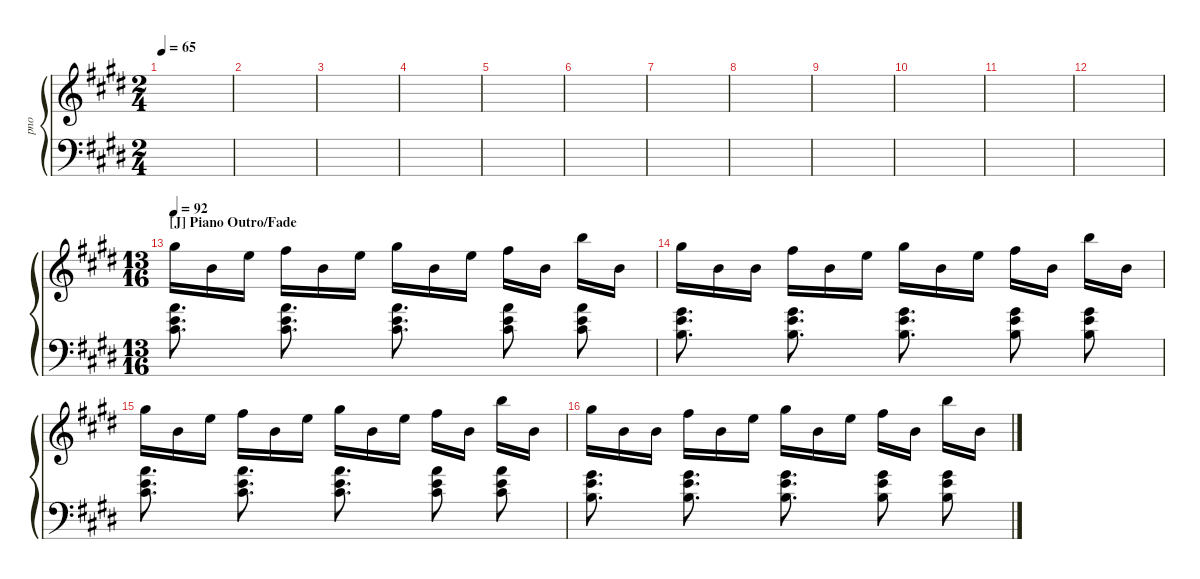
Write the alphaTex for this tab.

\defaultSystemsLayout 4
\hideDynamics
\bracketExtendMode groupsimilarinstruments
\otherSystemsTrackNameOrientation horizontal
\chordDiagramsInScore
\track ("A.Piano" "pno") {instrument electricpiano1}
\staff {score}
\tuning (E4 B3 G3 D3 A2 E2)
\ts (2 4)
\tempo 65
\clef g2
\ks e
|
|
|
|
|
|
|
|
|
|
|
|
\ts (13 16)
\beaming (16 3 3 3 2 2)
\section ("J" "Piano Outro/Fade")
\tempo 92
\scale
1.05714 16.1{acc #}.16 7.1{acc forcenatural}.16 12.1{acc forcenatural}.16 14.1{acc #}.16 7.1{acc forcenatural}.16 12.1{acc forcenatural}.16 16.1{acc #}.16 7.1{acc forcenatural}.16 12.1{acc forcenatural}.16 14.1{acc #}.16 7.1{acc forcenatural}.16 19.1{acc forcenatural}.16 7.1{acc forcenatural}.16 |
\scale
0.942856 16.1{acc #}.16 7.1{acc forcenatural}.16 7.1{acc forcenatural}.16 14.1{acc #}.16 7.1{acc forcenatural}.16 12.1{acc forcenatural}.16 16.1{acc #}.16 7.1{acc forcenatural}.16 12.1{acc forcenatural}.16 14.1{acc #}.16 7.1{acc forcenatural}.16 19.1{acc forcenatural}.16 7.1{acc forcenatural}.16 |
16.1{acc #}.16 7.1{acc forcenatural}.16 12.1{acc forcenatural}.16 14.1{acc #}.16 7.1{acc forcenatural}.16 12.1{acc forcenatural}.16 16.1{acc #}.16 7.1{acc forcenatural}.16 12.1{acc forcenatural}.16 14.1{acc #}.16 7.1{acc forcenatural}.16 19.1{acc forcenatural}.16 7.1{acc forcenatural}.16 |
16.1{acc #}.16 7.1{acc forcenatural}.16 7.1{acc forcenatural}.16 14.1{acc #}.16 7.1{acc forcenatural}.16 12.1{acc forcenatural}.16 16.1{acc #}.16 7.1{acc forcenatural}.16 12.1{acc forcenatural}.16 14.1{acc #}.16 7.1{acc forcenatural}.16 19.1{acc forcenatural}.16 7.1{acc forcenatural}.16
\staff {score}
\tuning (E3 B2 G2 D2 A1 E1)
\clef f4
\ottava regular
\simile none
\ks e
|
|
|
|
|
|
|
|
|
|
|
|
\scale
1.05714 (9.1{acc #} 12.1{acc forcenatural} 17.1{acc forcenatural}).8{d} (9.1{acc #} 12.1{acc forcenatural} 17.1{acc forcenatural}).8{d} (9.1{acc #} 12.1{acc forcenatural} 17.1{acc forcenatural}).8{d} (9.1{acc #} 12.1{acc forcenatural} 17.1{acc forcenatural}).8 (9.1{acc #} 12.1{acc forcenatural} 17.1{acc forcenatural}).8 |
\scale
0.942856 (7.1{acc forcenatural} 12.1{acc forcenatural} 16.1{acc #}).8{d} (7.1{acc forcenatural} 12.1{acc forcenatural} 16.1{acc #}).8{d} (7.1{acc forcenatural} 12.1{acc forcenatural} 16.1{acc #}).8{d} (7.1{acc forcenatural} 12.1{acc forcenatural} 16.1{acc #}).8 (7.1{acc forcenatural} 12.1{acc forcenatural} 16.1{acc #}).8 |
(9.1{acc #} 12.1{acc forcenatural} 17.1{acc forcenatural}).8{d} (9.1{acc #} 12.1{acc forcenatural} 17.1{acc forcenatural}).8{d} (9.1{acc #} 12.1{acc forcenatural} 17.1{acc forcenatural}).8{d} (9.1{acc #} 12.1{acc forcenatural} 17.1{acc forcenatural}).8 (9.1{acc #} 12.1{acc forcenatural} 17.1{acc forcenatural}).8 |
(7.1{acc forcenatural} 12.1{acc forcenatural} 16.1{acc #}).8{d} (7.1{acc forcenatural} 12.1{acc forcenatural} 16.1{acc #}).8{d} (7.1{acc forcenatural} 12.1{acc forcenatural} 16.1{acc #}).8{d} (7.1{acc forcenatural} 12.1{acc forcenatural} 16.1{acc #}).8 (7.1{acc forcenatural} 12.1{acc forcenatural} 16.1{acc #}).8
